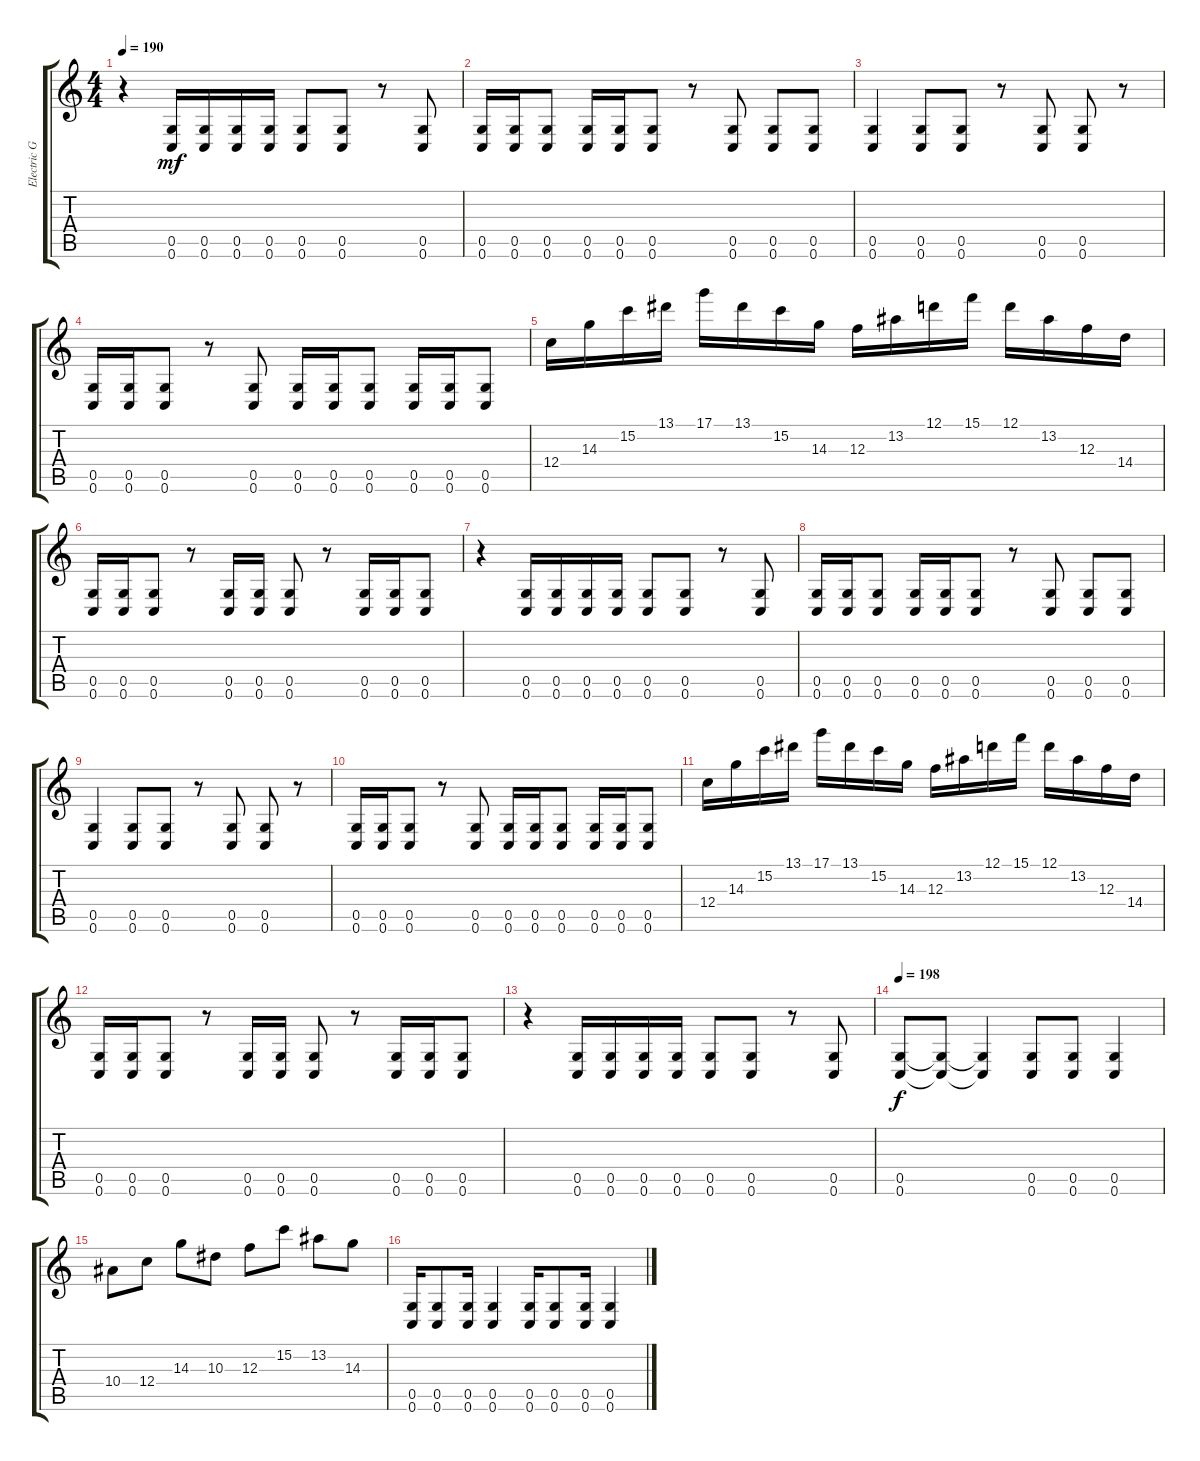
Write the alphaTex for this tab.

\track ("Electric Guitar" "Electric G") {instrument distortionguitar}
\staff {score tabs}
\tuning (D4 A3 F3 C3 G2 C2) {hide}
\ts (4 4)
\tempo 190
\clef g2
\ks c
r.4{dy mf} (0.5 0.6).16 (0.5 0.6).16 (0.5 0.6).16 (0.5 0.6).16 (0.5 0.6).8 (0.5 0.6).8 r.8 (0.5 0.6).8 |
(0.5 0.6).16 (0.5 0.6).16 (0.5 0.6).8 (0.5 0.6).16 (0.5 0.6).16 (0.5 0.6).8 r.8 (0.5 0.6).8 (0.5 0.6).8 (0.5 0.6).8 |
(0.5 0.6).4 (0.5 0.6).8 (0.5 0.6).8 r.8 (0.5 0.6).8 (0.5 0.6).8 r.8 |
(0.5 0.6).16 (0.5 0.6).16 (0.5 0.6).8 r.8 (0.5 0.6).8 (0.5 0.6).16 (0.5 0.6).16 (0.5 0.6).8 (0.5 0.6).16 (0.5 0.6).16 (0.5 0.6).8 |
12.4.16 14.3.16 15.2.16 13.1.16 17.1.16 13.1.16 15.2.16 14.3.16 12.3.16 13.2.16 12.1.16 15.1.16 12.1.16 13.2.16 12.3.16 14.4.16 |
(0.5 0.6).16 (0.5 0.6).16 (0.5 0.6).8 r.8 (0.5 0.6).16 (0.5 0.6).16 (0.5 0.6).8 r.8 (0.5 0.6).16 (0.5 0.6).16 (0.5 0.6).8 |
r.4 (0.5 0.6).16 (0.5 0.6).16 (0.5 0.6).16 (0.5 0.6).16 (0.5 0.6).8 (0.5 0.6).8 r.8 (0.5 0.6).8 |
(0.5 0.6).16 (0.5 0.6).16 (0.5 0.6).8 (0.5 0.6).16 (0.5 0.6).16 (0.5 0.6).8 r.8 (0.5 0.6).8 (0.5 0.6).8 (0.5 0.6).8 |
(0.5 0.6).4 (0.5 0.6).8 (0.5 0.6).8 r.8 (0.5 0.6).8 (0.5 0.6).8 r.8 |
(0.5 0.6).16 (0.5 0.6).16 (0.5 0.6).8 r.8 (0.5 0.6).8 (0.5 0.6).16 (0.5 0.6).16 (0.5 0.6).8 (0.5 0.6).16 (0.5 0.6).16 (0.5 0.6).8 |
12.4.16 14.3.16 15.2.16 13.1.16 17.1.16 13.1.16 15.2.16 14.3.16 12.3.16 13.2.16 12.1.16 15.1.16 12.1.16 13.2.16 12.3.16 14.4.16 |
(0.5 0.6).16 (0.5 0.6).16 (0.5 0.6).8 r.8 (0.5 0.6).16 (0.5 0.6).16 (0.5 0.6).8 r.8 (0.5 0.6).16 (0.5 0.6).16 (0.5 0.6).8 |
r.4 (0.5 0.6).16 (0.5 0.6).16 (0.5 0.6).16 (0.5 0.6).16 (0.5 0.6).8 (0.5 0.6).8 r.8 (0.5 0.6).8 |
\tempo 198
(0.5 0.6).8{dy f} (0.5{t} 0.6{t}).8 (0.5{t} 0.6{t}).4 (0.5 0.6).8 (0.5 0.6).8 (0.5 0.6).4 |
10.4.8 12.4.8 14.3.8 10.3.8 12.3.8 15.2.8 13.2.8 14.3.8 |
(0.5 0.6).16 (0.5 0.6).8 (0.5 0.6).16 (0.5 0.6).4 (0.5 0.6).16 (0.5 0.6).8 (0.5 0.6).16 (0.5 0.6).4
